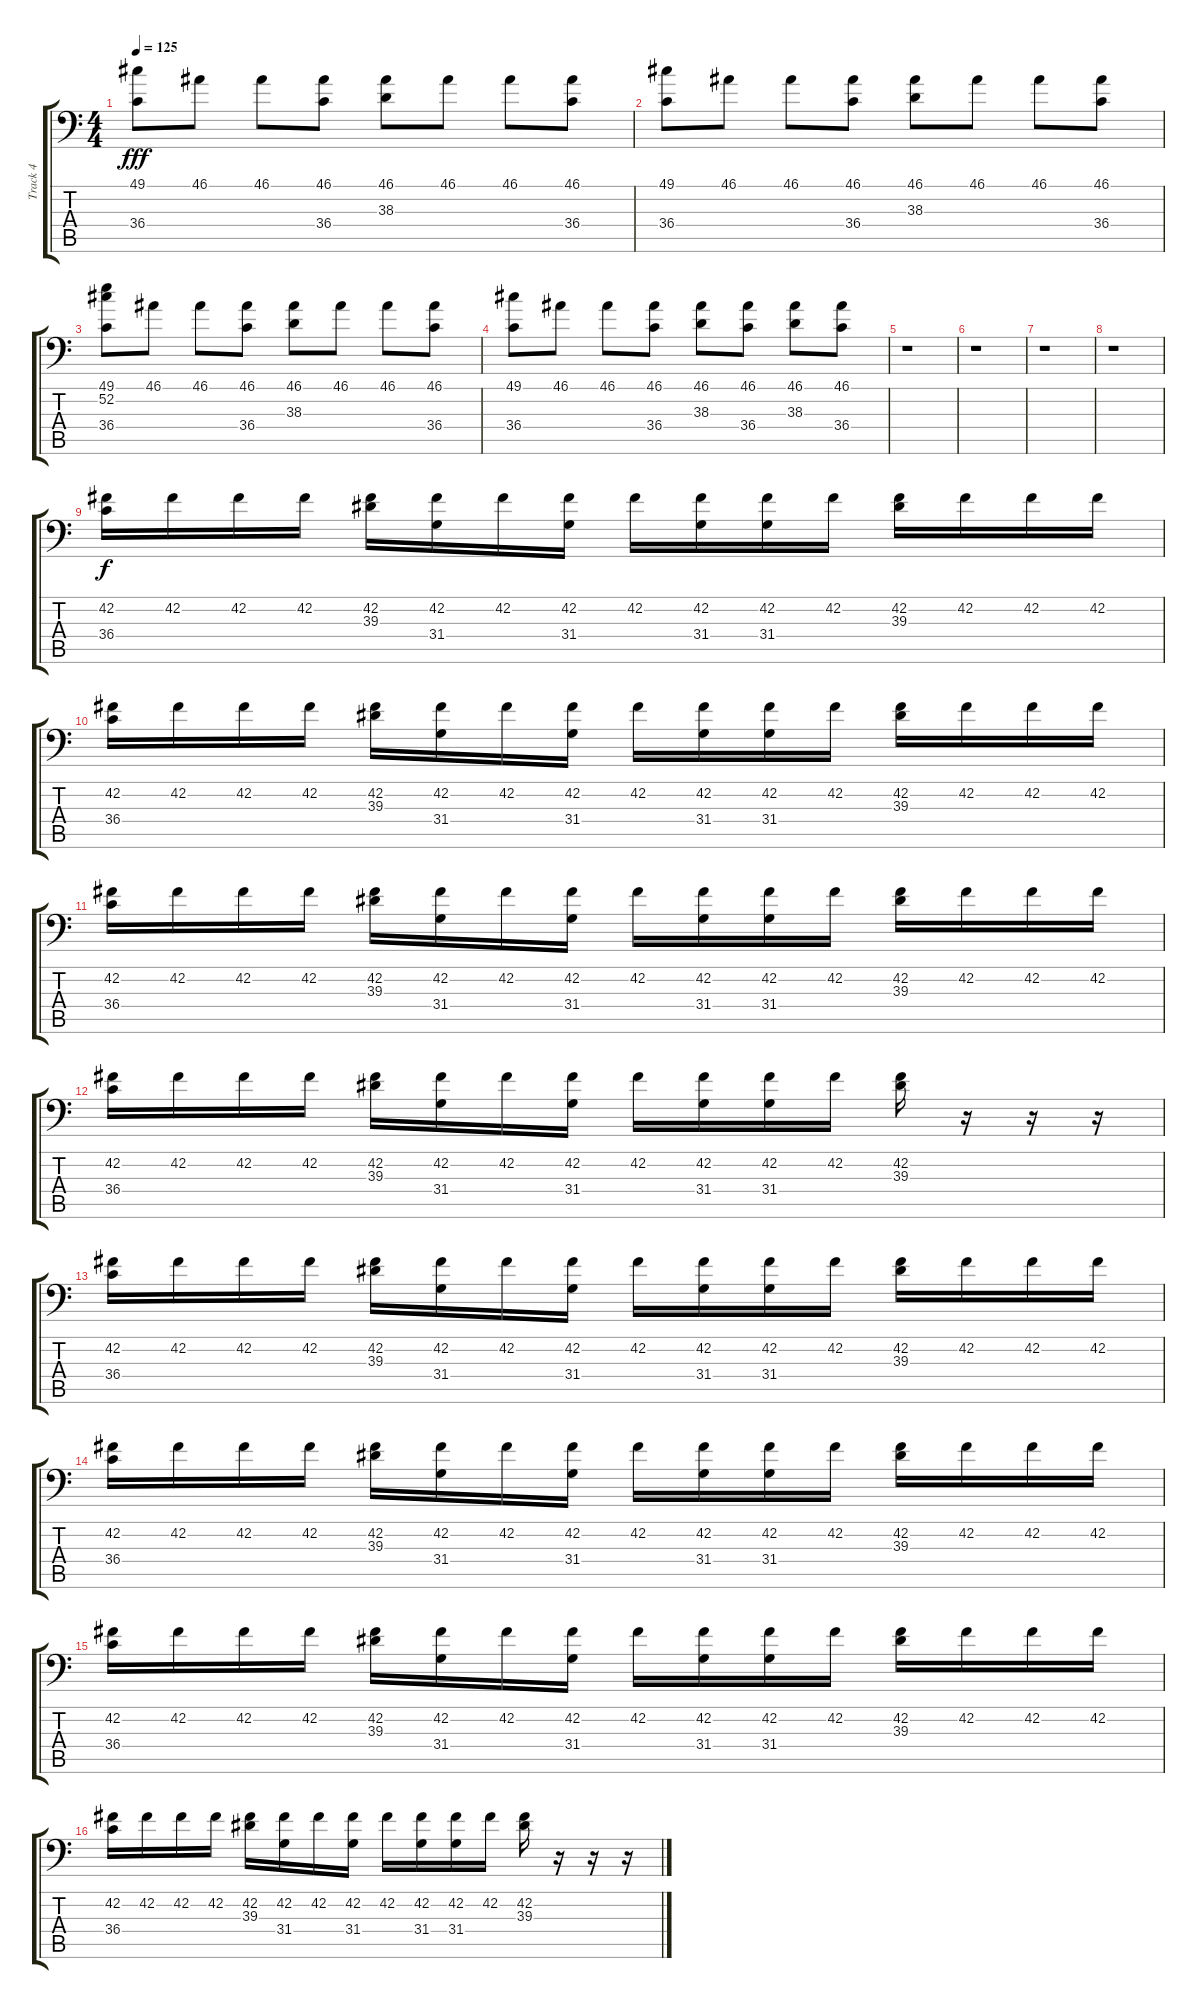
\track ("Track 4" "Track 4") {instrument acousticgrandpiano}
\staff {score tabs}
\tuning (C-1 C-1 C-1 C-1 C-1 C-1) {hide}
\ts (4 4)
\tempo 125
\clef f4
\ks c
(49.1 36.4).8{dy fff} 46.1.8 46.1.8 (46.1 36.4).8 (46.1 38.3).8 46.1.8 46.1.8 (46.1 36.4).8 |
(49.1 36.4).8 46.1.8 46.1.8 (46.1 36.4).8 (46.1 38.3).8 46.1.8 46.1.8 (46.1 36.4).8 |
(49.1 52.2 36.4).8 46.1.8 46.1.8 (46.1 36.4).8 (46.1 38.3).8 46.1.8 46.1.8 (46.1 36.4).8 |
(49.1 36.4).8 46.1.8 46.1.8 (46.1 36.4).8 (46.1 38.3).8 (46.1 36.4).8 (46.1 38.3).8 (46.1 36.4).8 |
r.1 |
r.1 |
r.1 |
r.1 |
(42.2 36.4).16{dy f} 42.2.16 42.2.16 42.2.16 (42.2 39.3).16 (42.2 31.4).16 42.2.16 (42.2 31.4).16 42.2.16 (42.2 31.4).16 (42.2 31.4).16 42.2.16 (42.2 39.3).16 42.2.16 42.2.16 42.2.16 |
(42.2 36.4).16 42.2.16 42.2.16 42.2.16 (42.2 39.3).16 (42.2 31.4).16 42.2.16 (42.2 31.4).16 42.2.16 (42.2 31.4).16 (42.2 31.4).16 42.2.16 (42.2 39.3).16 42.2.16 42.2.16 42.2.16 |
(42.2 36.4).16 42.2.16 42.2.16 42.2.16 (42.2 39.3).16 (42.2 31.4).16 42.2.16 (42.2 31.4).16 42.2.16 (42.2 31.4).16 (42.2 31.4).16 42.2.16 (42.2 39.3).16 42.2.16 42.2.16 42.2.16 |
(42.2 36.4).16 42.2.16 42.2.16 42.2.16 (42.2 39.3).16 (42.2 31.4).16 42.2.16 (42.2 31.4).16 42.2.16 (42.2 31.4).16 (42.2 31.4).16 42.2.16 (42.2 39.3).16 r.16 r.16 r.16 |
(42.2 36.4).16 42.2.16 42.2.16 42.2.16 (42.2 39.3).16 (42.2 31.4).16 42.2.16 (42.2 31.4).16 42.2.16 (42.2 31.4).16 (42.2 31.4).16 42.2.16 (42.2 39.3).16 42.2.16 42.2.16 42.2.16 |
(42.2 36.4).16 42.2.16 42.2.16 42.2.16 (42.2 39.3).16 (42.2 31.4).16 42.2.16 (42.2 31.4).16 42.2.16 (42.2 31.4).16 (42.2 31.4).16 42.2.16 (42.2 39.3).16 42.2.16 42.2.16 42.2.16 |
(42.2 36.4).16 42.2.16 42.2.16 42.2.16 (42.2 39.3).16 (42.2 31.4).16 42.2.16 (42.2 31.4).16 42.2.16 (42.2 31.4).16 (42.2 31.4).16 42.2.16 (42.2 39.3).16 42.2.16 42.2.16 42.2.16 |
(42.2 36.4).16 42.2.16 42.2.16 42.2.16 (42.2 39.3).16 (42.2 31.4).16 42.2.16 (42.2 31.4).16 42.2.16 (42.2 31.4).16 (42.2 31.4).16 42.2.16 (42.2 39.3).16 r.16 r.16 r.16
